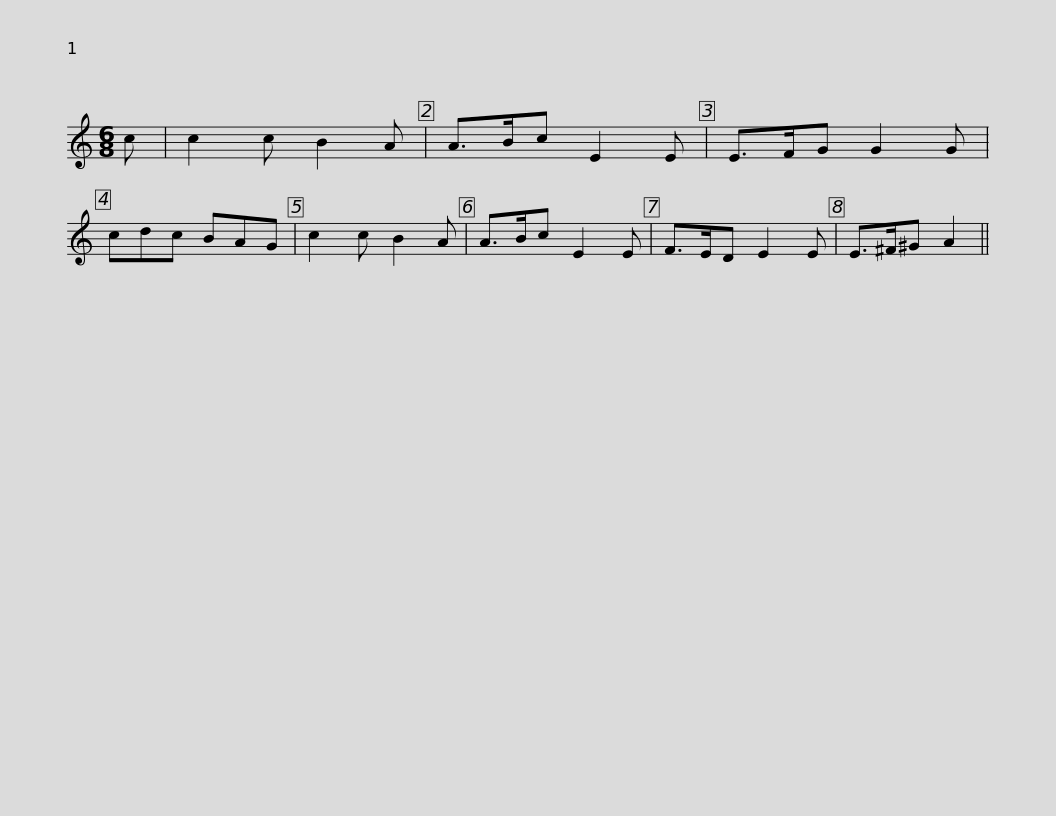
X:1
L:1/8
M:6/8
I:linebreak $
K:C
V:1 treble
V:1
 c | c2 c B2 A | A>Bc E2 E | E>FG G2 G | cdc BAG | %5
 c2 c B2 A | A>Bc E2 E | F>ED E2 E |$ E>^F^G A2 || %9
